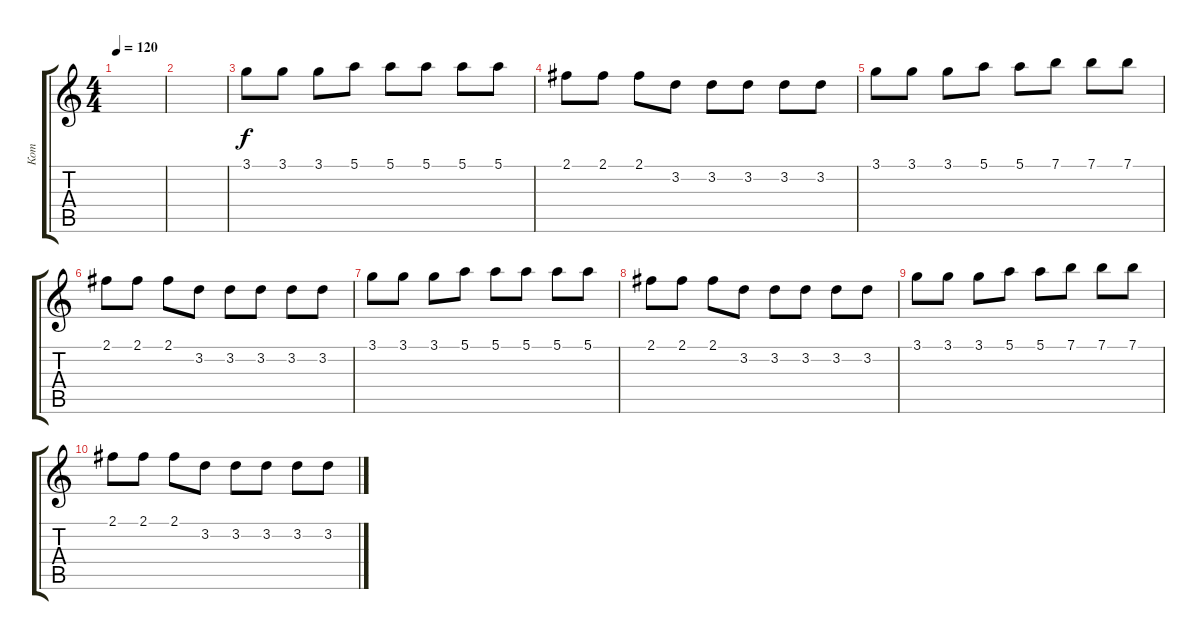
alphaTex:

\track ("Кот" "Кот") {instrument overdrivenguitar}
\staff {score tabs}
\tuning (E4 B3 G3 D3 A2 E2) {hide}
\ts (4 4)
\tempo 120
\clef g2
\ks c
|
|
3.1.8 3.1.8 3.1.8 5.1.8 5.1.8 5.1.8 5.1.8 5.1.8 |
2.1.8 2.1.8 2.1.8 3.2.8 3.2.8 3.2.8 3.2.8 3.2.8 |
3.1.8 3.1.8 3.1.8 5.1.8 5.1.8 7.1.8 7.1.8 7.1.8 |
2.1.8 2.1.8 2.1.8 3.2.8 3.2.8 3.2.8 3.2.8 3.2.8 |
3.1.8 3.1.8 3.1.8 5.1.8 5.1.8 5.1.8 5.1.8 5.1.8 |
2.1.8 2.1.8 2.1.8 3.2.8 3.2.8 3.2.8 3.2.8 3.2.8 |
3.1.8 3.1.8 3.1.8 5.1.8 5.1.8 7.1.8 7.1.8 7.1.8 |
2.1.8 2.1.8 2.1.8 3.2.8 3.2.8 3.2.8 3.2.8 3.2.8
